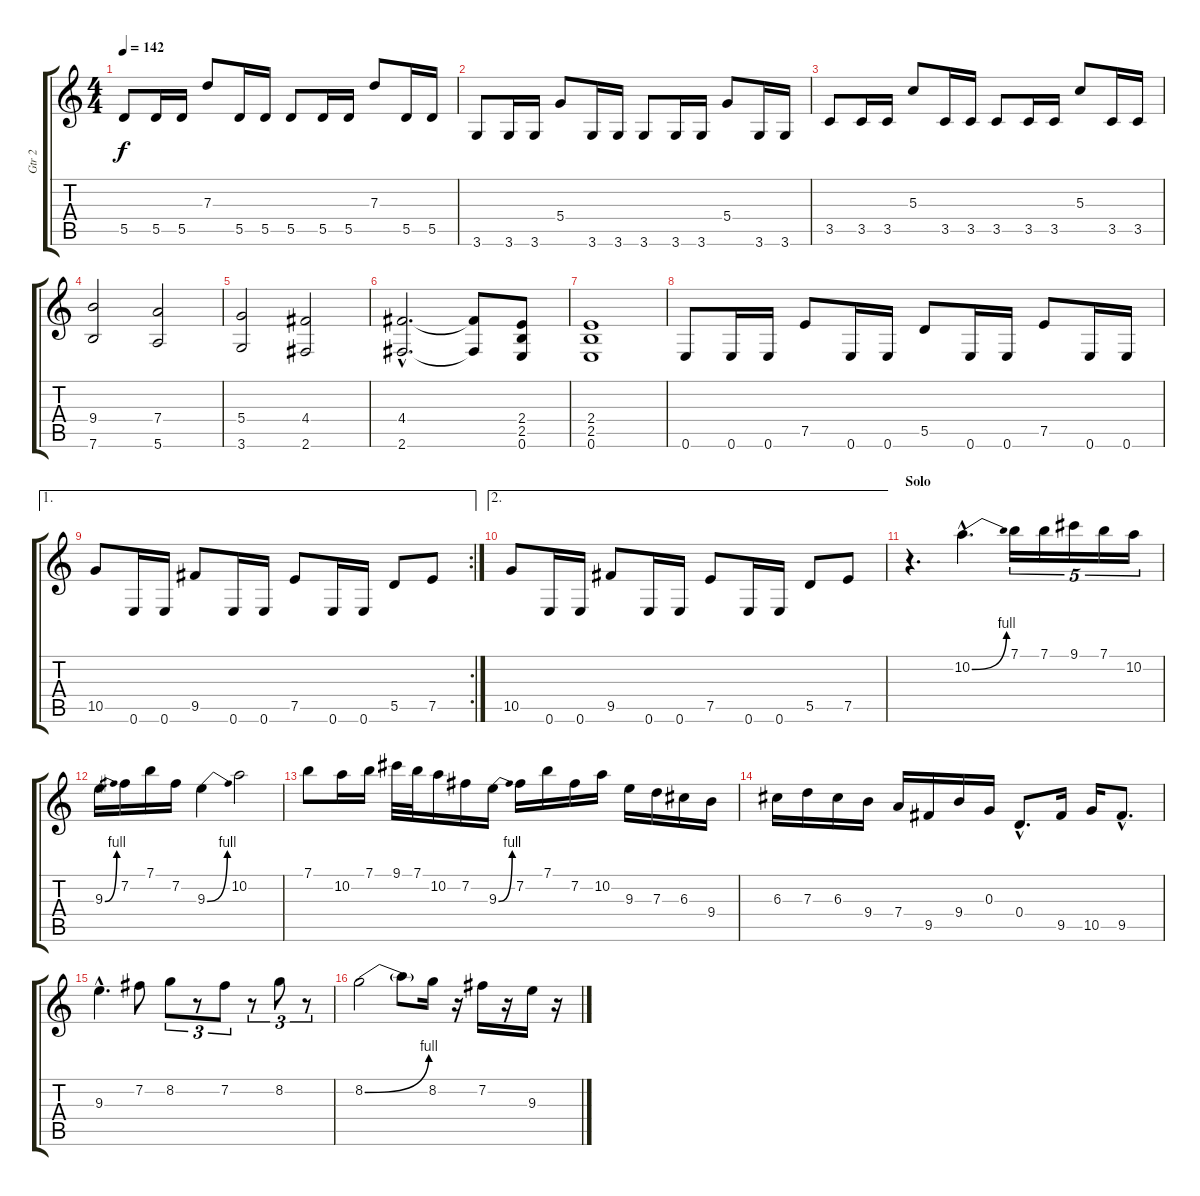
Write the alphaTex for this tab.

\track ("Gtr 2" "Gtr 2") {instrument distortionguitar}
\staff {score tabs}
\tuning (E4 B3 G3 D3 A2 E2) {hide}
\ts (4 4)
\tempo 142
\clef g2
\ks c
5.5.8{dy f} 5.5.16 5.5.16 7.3.8 5.5.16 5.5.16 5.5.8 5.5.16 5.5.16 7.3.8 5.5.16 5.5.16 |
3.6.8 3.6.16 3.6.16 5.4.8 3.6.16 3.6.16 3.6.8 3.6.16 3.6.16 5.4.8 3.6.16 3.6.16 |
3.5.8 3.5.16 3.5.16 5.3.8 3.5.16 3.5.16 3.5.8 3.5.16 3.5.16 5.3.8 3.5.16 3.5.16 |
(9.4 7.6).2 (7.4 5.6).2 |
(5.4 3.6).2 (4.4 2.6).2 |
(4.4{hac} 2.6{hac}).2{d} (4.4{t} 2.6{t}).8 (2.4 2.5 0.6).8 |
(2.4 2.5 0.6).1 |
0.6.8 0.6.16 0.6.16 7.5.8 0.6.16 0.6.16 5.5.8 0.6.16 0.6.16 7.5.8 0.6.16 0.6.16 |
\ae 1
\rc 2
10.5.8 0.6.16 0.6.16 9.5.8 0.6.16 0.6.16 7.5.8 0.6.16 0.6.16 5.5.8 7.5.8 |
\ae 2
10.5.8 0.6.16 0.6.16 9.5.8 0.6.16 0.6.16 7.5.8 0.6.16 0.6.16 5.5.8 7.5.8 |
\section ("" "Solo")
r.4{d} 10.2{be (bend 0 0 60 4) hac}.4{d} 7.1.16{tu (5 4)} 7.1.16{tu (5 4)} 9.1.16{tu (5 4)} 7.1.16{tu (5 4)} 10.2.16{tu (5 4)} |
9.3{be (bend 0 0 60 4)}.16 7.2.16 7.1.16 7.2.16 9.3{be (bend 0 0 60 4)}.4 10.2.2 |
7.1.8 10.2.16 7.1.16 9.1.32 7.1.32 10.2.16 7.2.16 9.3{be (bend 0 0 60 4)}.16 7.2.16 7.1.16 7.2.16 10.2.16 9.3.16 7.3.16 6.3.16 9.4.16 |
6.3.16 7.3.16 6.3.16 9.4.16 7.4.16 9.5.16 9.4.16 0.3.16 0.4{hac}.8{d} 9.5.16 10.5.16 9.5{hac}.8{d} |
9.3{hac}.4{d} 7.2.8 8.2.8{tu (3 2)} r.8{tu (3 2)} 7.2.8{tu (3 2)} r.8{tu (3 2)} 8.2.8{tu (3 2)} r.8{tu (3 2)} |
8.2{be (bend 0 0 60 4)}.2 8.2{t}.8 8.2.16 r.16 7.2.16 r.16 9.3.16 r.16
